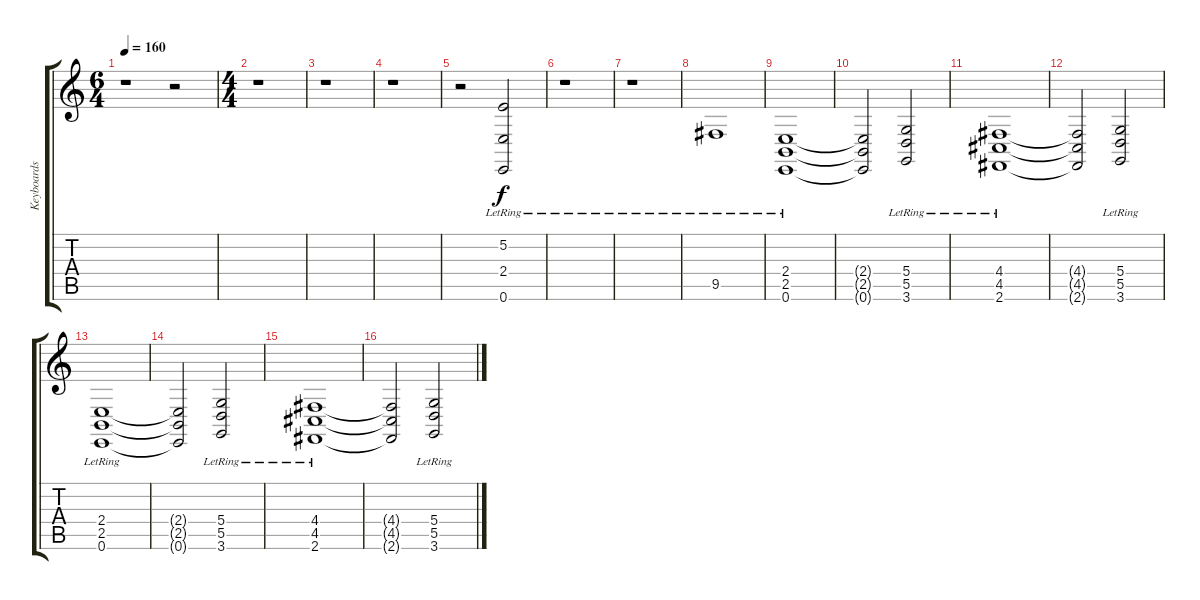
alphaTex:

\track ("Keyboards" "Keyboards") {instrument acousticgrandpiano}
\staff {score tabs}
\tuning (E4 B3 G3 D3 A2 E2) {hide}
\ts (6 4)
\tempo 160
\tempo 120
\tempo 160
\clef g2
\ks c
r.1{dy f instrument acousticgrandpiano} r.2 |
\ts (4 4)
r.1 |
r.1 |
r.1 |
r.2 (5.2{lr} 2.4{lr} 0.6{lr}).2{volume 16 instrument tubularbells} |
r.1 |
r.1 |
9.5{lr}.1{instrument reversecymbal} |
(2.4{lr} 2.5{lr} 0.6{lr}).1{volume 16 instrument stringensemble1} |
(2.4{t} 2.5{t} 0.6{t}).2 (5.4{lr} 5.5{lr} 3.6{lr}).2 |
(4.4{lr} 4.5{lr} 2.6{lr}).1 |
(4.4{t} 4.5{t} 2.6{t}).2 (5.4{lr} 5.5{lr} 3.6{lr}).2 |
(2.4{lr} 2.5{lr} 0.6{lr}).1 |
(2.4{t} 2.5{t} 0.6{t}).2 (5.4{lr} 5.5{lr} 3.6{lr}).2 |
(4.4{lr} 4.5{lr} 2.6{lr}).1 |
(4.4{t} 4.5{t} 2.6{t}).2 (5.4{lr} 5.5{lr} 3.6{lr}).2
